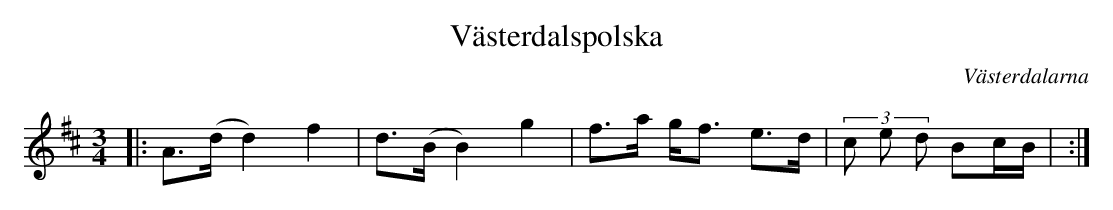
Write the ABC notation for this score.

X:1
T:Västerdalspolska
O:Västerdalarna
M:3/4
L:1/8
K:D
|: A>(d d2) f2 | d>(B B2) g2 | f>a g<f e>d | (3 c  e d Bc/B/ | :|
